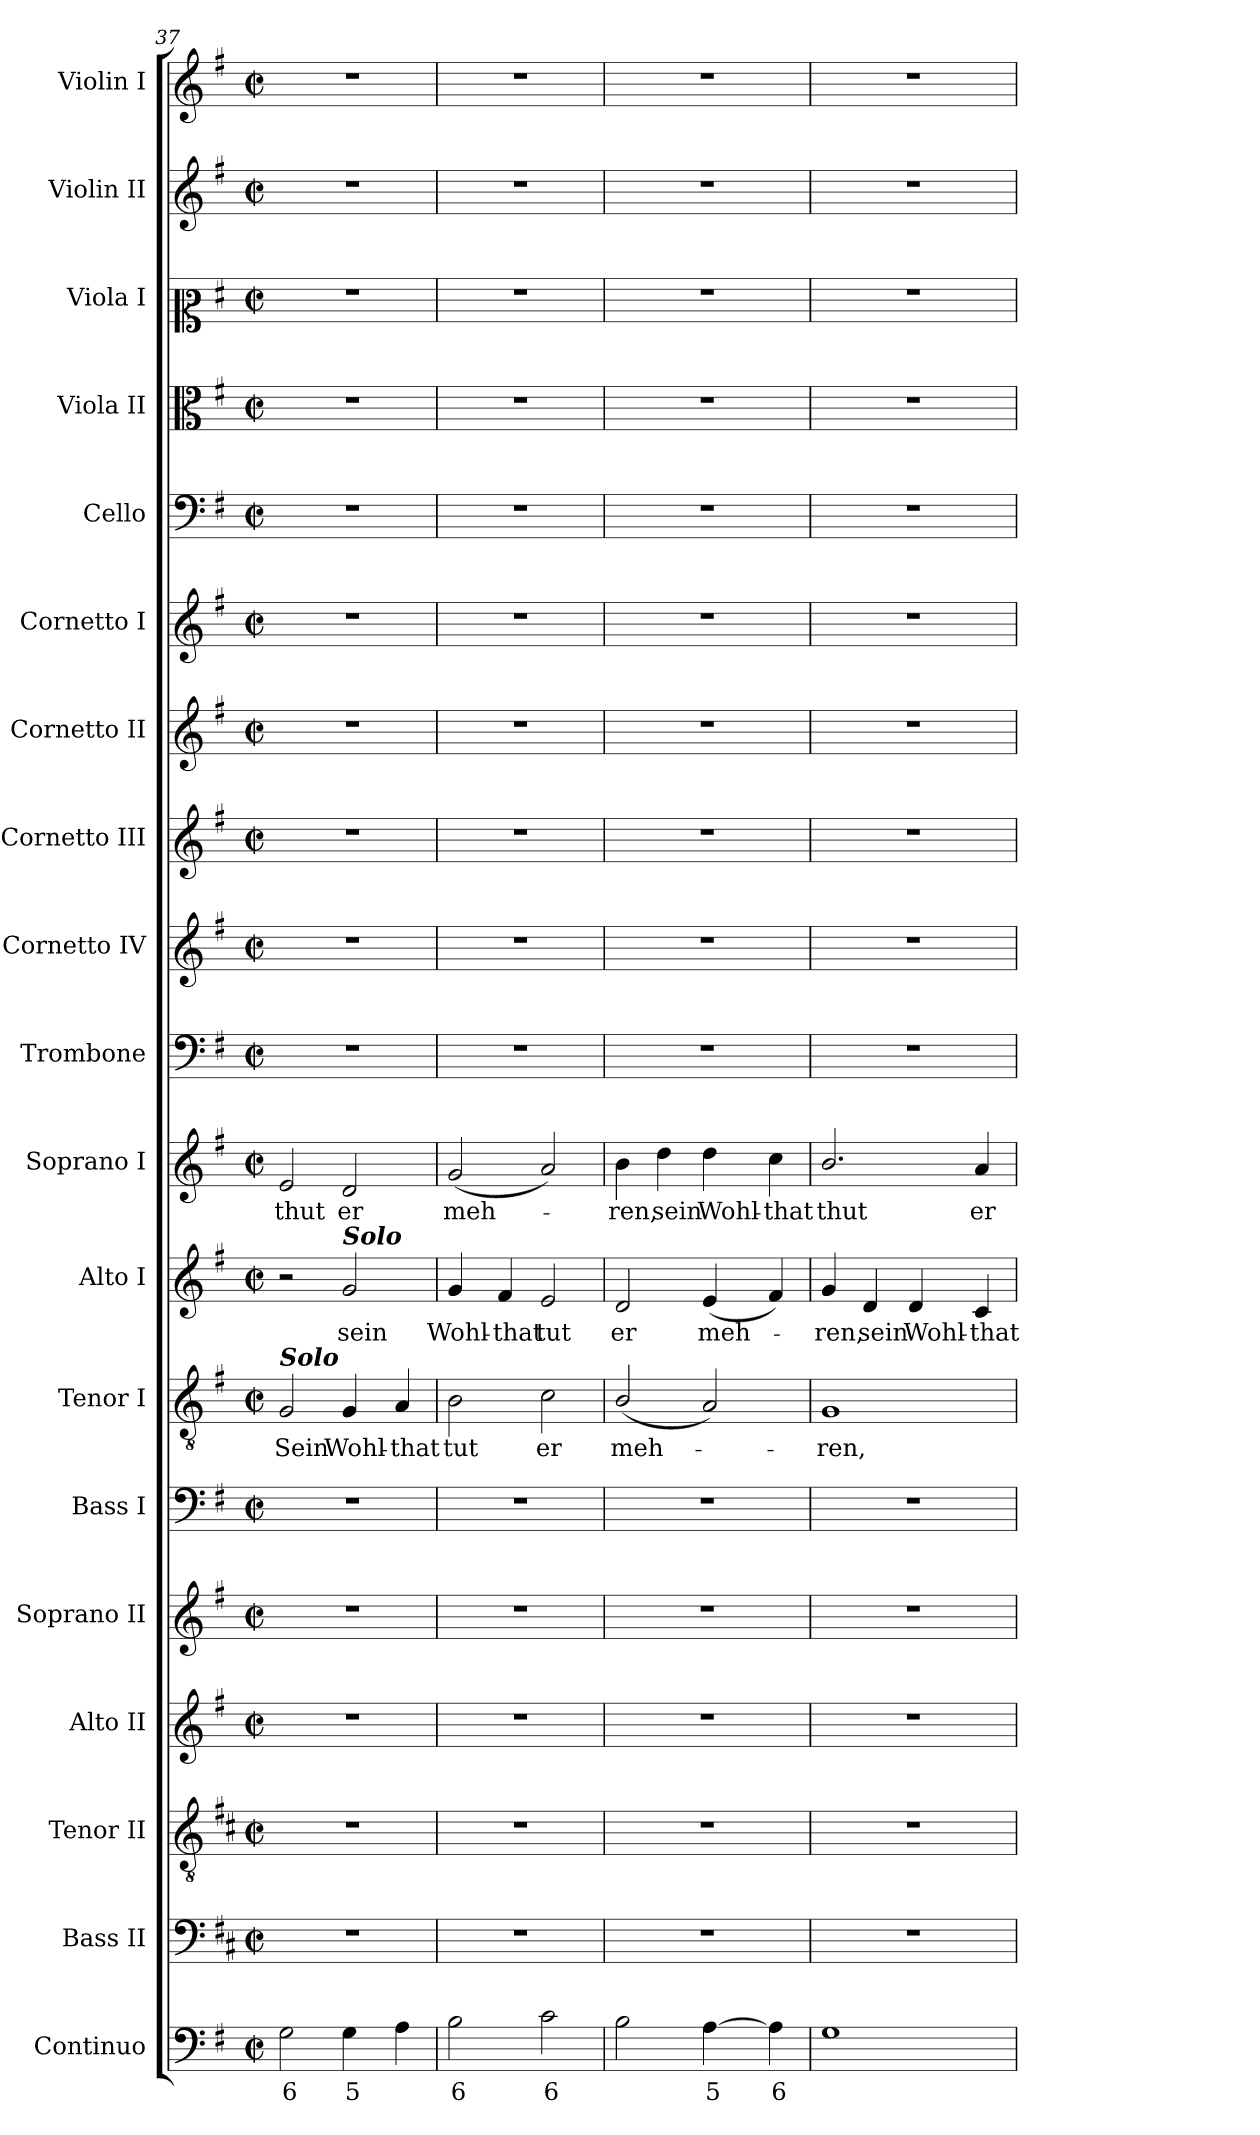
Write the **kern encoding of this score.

**kern	**text	**kern	**kern	**kern	**kern	**kern	**kern	**text	**kern	**text	**kern	**text	**kern	**kern	**kern	**kern	**kern	**kern	**kern	**kern	**kern	**kern
*part19	*part19	*part18	*part17	*part16	*part15	*part14	*part13	*part13	*part12	*part12	*part11	*part11	*part10	*part9	*part8	*part7	*part6	*part5	*part4	*part3	*part2	*part1
*staff19	*staff19	*staff18	*staff17	*staff16	*staff15	*staff14	*staff13	*staff13	*staff12	*staff12	*staff11	*staff11	*staff10	*staff9	*staff8	*staff7	*staff6	*staff5	*staff4	*staff3	*staff2	*staff1
*I"Continuo	*	*I"Bass II	*I"Tenor II	*I"Alto II	*I"Soprano II	*I"Bass I	*I"Tenor I	*	*I"Alto I	*	*I"Soprano I	*	*I"Trombone	*I"Cornetto IV	*I"Cornetto III	*I"Cornetto II	*I"Cornetto I	*I"Cello	*I"Viola II	*I"Viola I	*I"Violin II	*I"Violin I
*	*	*I'B II	*I'T II	*I'A II	*I'S II	*I'B I	*I'T I	*	*I'A I	*	*I'S I	*	*I'Tb	*I'Cn IV	*I'Cn III	*I'Cn II	*I'Cn I	*	*I'Vl II	*I'Vl I	*I'Vn II	*I'Vn I
!!LO:LB:g=z
*clefF4	*	*clefF4	*clefGv2	*clefG2	*clefG2	*clefF4	*clefGv2	*	*clefG2	*	*clefG2	*	*clefF4	*clefG2	*clefG2	*clefG2	*clefG2	*clefF4	*clefC3	*clefC2	*clefG2	*clefG2
*	*	*ITrd4c7	*ITrd4c7	*	*	*	*	*	*	*	*	*	*	*	*	*	*	*	*	*	*	*
*k[f#]	*	*k[f#]	*k[f#]	*k[f#]	*k[f#]	*k[f#]	*k[f#]	*	*k[f#]	*	*k[f#]	*	*k[f#]	*k[f#]	*k[f#]	*k[f#]	*k[f#]	*k[f#]	*k[f#]	*k[f#]	*k[f#]	*k[f#]
*G:	*	*G:	*G:	*G:	*G:	*G:	*G:	*	*G:	*	*G:	*	*G:	*G:	*G:	*G:	*G:	*G:	*G:	*G:	*G:	*G:
*M2/2	*	*M2/2	*M2/2	*M2/2	*M2/2	*M2/2	*M2/2	*	*M2/2	*	*M2/2	*	*M2/2	*M2/2	*M2/2	*M2/2	*M2/2	*M2/2	*M2/2	*M2/2	*M2/2	*M2/2
*met(c|)	*	*met(c|)	*met(c|)	*met(c|)	*met(c|)	*met(c|)	*met(c|)	*	*met(c|)	*	*met(c|)	*	*met(c|)	*met(c|)	*met(c|)	*met(c|)	*met(c|)	*met(c|)	*met(c|)	*met(c|)	*met(c|)	*met(c|)
=37	=37	=37	=37	=37	=37	=37	=37	=37	=37	=37	=37	=37	=37	=37	=37	=37	=37	=37	=37	=37	=37	=37
!	!	!	!	!	!	!	!LO:TX:a:Bi:t=Solo	!	!	!	!	!	!	!	!	!	!	!	!	!	!	!
!	!LO:LY:b	!	!	!	!	!	!	!LO:LY:b	!	!	!	!LO:LY:b	!	!	!	!	!	!	!	!	!	!
2G	6	1r	1r	1r	1r	1r	2G	Sein	2r	.	2e	thut	1r	1r	1r	1r	1r	1r	1r	1r	1r	1r
!	!	!	!	!	!	!	!	!	!LO:TX:a:Bi:t=Solo	!	!	!	!	!	!	!	!	!	!	!	!	!
!	!LO:LY:b	!	!	!	!	!	!	!LO:LY:b	!	!LO:LY:b	!	!LO:LY:b	!	!	!	!	!	!	!	!	!	!
4G	5	.	.	.	.	.	4G	Wohl-	2g	sein	2d	er	.	.	.	.	.	.	.	.	.	.
!	!	!	!	!	!	!	!	!LO:LY:b	!	!	!	!	!	!	!	!	!	!	!	!	!	!
4A	.	.	.	.	.	.	4A	-that	.	.	.	.	.	.	.	.	.	.	.	.	.	.
=38	=38	=38	=38	=38	=38	=38	=38	=38	=38	=38	=38	=38	=38	=38	=38	=38	=38	=38	=38	=38	=38	=38
!	!LO:LY:b	!	!	!	!	!	!	!LO:LY:b	!	!LO:LY:b	!	!LO:LY:b	!	!	!	!	!	!	!	!	!	!
2B	6	1r	1r	1r	1r	1r	2B	tut	4g	Wohl-	(<2g	meh-	1r	1r	1r	1r	1r	1r	1r	1r	1r	1r
!	!	!	!	!	!	!	!	!	!	!LO:LY:b	!	!	!	!	!	!	!	!	!	!	!	!
.	.	.	.	.	.	.	.	.	4f#	-that	.	.	.	.	.	.	.	.	.	.	.	.
!	!LO:LY:b	!	!	!	!	!	!	!LO:LY:b	!	!LO:LY:b	!	!	!	!	!	!	!	!	!	!	!	!
2c\	6	.	.	.	.	.	2c	er	2e	tut	2a)	.	.	.	.	.	.	.	.	.	.	.
=39	=39	=39	=39	=39	=39	=39	=39	=39	=39	=39	=39	=39	=39	=39	=39	=39	=39	=39	=39	=39	=39	=39
!	!	!	!	!	!	!	!	!LO:LY:b	!	!LO:LY:b	!	!LO:LY:b	!	!	!	!	!	!	!	!	!	!
2B	.	1r	1r	1r	1r	1r	(<2B/	meh-	2d	er	4b	ren,	1r	1r	1r	1r	1r	1r	1r	1r	1r	1r
!	!	!	!	!	!	!	!	!	!	!	!	!LO:LY:b	!	!	!	!	!	!	!	!	!	!
.	.	.	.	.	.	.	.	.	.	.	4dd	sein	.	.	.	.	.	.	.	.	.	.
!	!LO:LY:b	!	!	!	!	!	!	!	!	!LO:LY:b	!	!LO:LY:b	!	!	!	!	!	!	!	!	!	!
[4A	5	.	.	.	.	.	2A)	.	(<4e	meh-	4dd	Wohl-	.	.	.	.	.	.	.	.	.	.
!	!LO:LY:b	!	!	!	!	!	!	!	!	!	!	!LO:LY:b	!	!	!	!	!	!	!	!	!	!
4A]	6	.	.	.	.	.	.	.	4f#)	.	4cc	-that	.	.	.	.	.	.	.	.	.	.
=40	=40	=40	=40	=40	=40	=40	=40	=40	=40	=40	=40	=40	=40	=40	=40	=40	=40	=40	=40	=40	=40	=40
!	!	!	!	!	!	!	!	!LO:LY:b	!	!LO:LY:b	!	!LO:LY:b	!	!	!	!	!	!	!	!	!	!
1G	.	1r	1r	1r	1r	1r	1G	ren,	4g	ren,	2.b/	thut	1r	1r	1r	1r	1r	1r	1r	1r	1r	1r
!	!	!	!	!	!	!	!	!	!	!LO:LY:b	!	!	!	!	!	!	!	!	!	!	!	!
.	.	.	.	.	.	.	.	.	4d	sein	.	.	.	.	.	.	.	.	.	.	.	.
!	!	!	!	!	!	!	!	!	!	!LO:LY:b	!	!	!	!	!	!	!	!	!	!	!	!
.	.	.	.	.	.	.	.	.	4d	Wohl-	.	.	.	.	.	.	.	.	.	.	.	.
!	!	!	!	!	!	!	!	!	!	!LO:LY:b	!	!LO:LY:b	!	!	!	!	!	!	!	!	!	!
.	.	.	.	.	.	.	.	.	4c	-that	4a	er	.	.	.	.	.	.	.	.	.	.
=	=	=	=	=	=	=	=	=	=	=	=	=	=	=	=	=	=	=	=	=	=	=
*-	*-	*-	*-	*-	*-	*-	*-	*-	*-	*-	*-	*-	*-	*-	*-	*-	*-	*-	*-	*-	*-	*-
